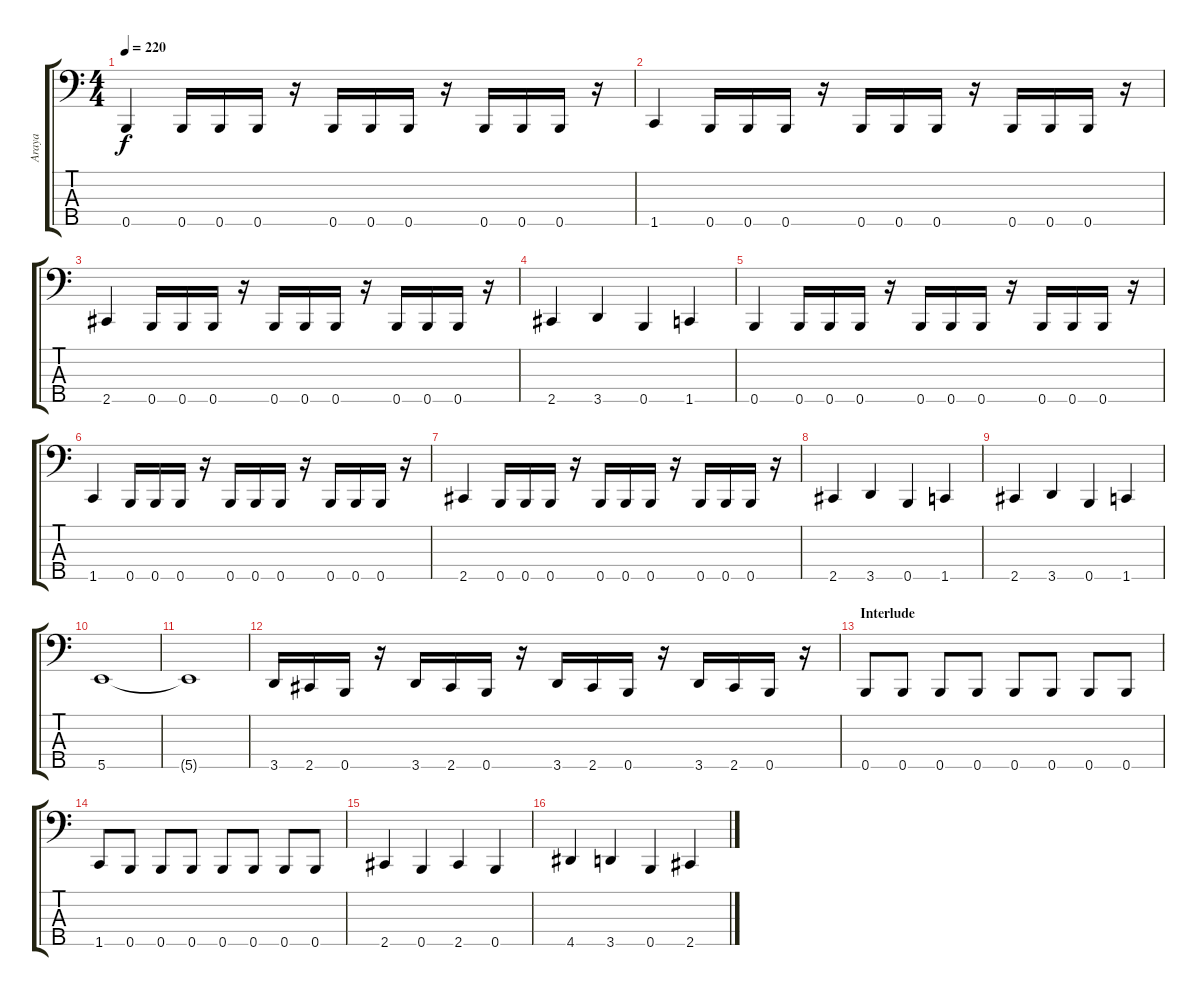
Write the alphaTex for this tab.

\track ("Araya" "Araya") {instrument electricbasspick}
\staff {score tabs}
\tuning (Gb2 D2 A1 E1 B0) {hide}
\ts (4 4)
\tempo 220
\clef f4
\ks c
0.5.4{dy f} 0.5.16 0.5.16 0.5.16 r.16 0.5.16 0.5.16 0.5.16 r.16 0.5.16 0.5.16 0.5.16 r.16 |
1.5.4 0.5.16 0.5.16 0.5.16 r.16 0.5.16 0.5.16 0.5.16 r.16 0.5.16 0.5.16 0.5.16 r.16 |
2.5.4 0.5.16 0.5.16 0.5.16 r.16 0.5.16 0.5.16 0.5.16 r.16 0.5.16 0.5.16 0.5.16 r.16 |
2.5.4 3.5.4 0.5.4 1.5.4 |
0.5.4 0.5.16 0.5.16 0.5.16 r.16 0.5.16 0.5.16 0.5.16 r.16 0.5.16 0.5.16 0.5.16 r.16 |
1.5.4 0.5.16 0.5.16 0.5.16 r.16 0.5.16 0.5.16 0.5.16 r.16 0.5.16 0.5.16 0.5.16 r.16 |
2.5.4 0.5.16 0.5.16 0.5.16 r.16 0.5.16 0.5.16 0.5.16 r.16 0.5.16 0.5.16 0.5.16 r.16 |
2.5.4 3.5.4 0.5.4 1.5.4 |
2.5.4 3.5.4 0.5.4 1.5.4 |
5.5.1 |
5.5{t}.1 |
3.5.16 2.5.16 0.5.16 r.16 3.5.16 2.5.16 0.5.16 r.16 3.5.16 2.5.16 0.5.16 r.16 3.5.16 2.5.16 0.5.16 r.16 |
\section ("" "Interlude")
0.5.8 0.5.8 0.5.8 0.5.8 0.5.8 0.5.8 0.5.8 0.5.8 |
1.5.8 0.5.8 0.5.8 0.5.8 0.5.8 0.5.8 0.5.8 0.5.8 |
2.5.4 0.5.4 2.5.4 0.5.4 |
4.5.4 3.5.4 0.5.4 2.5.4
